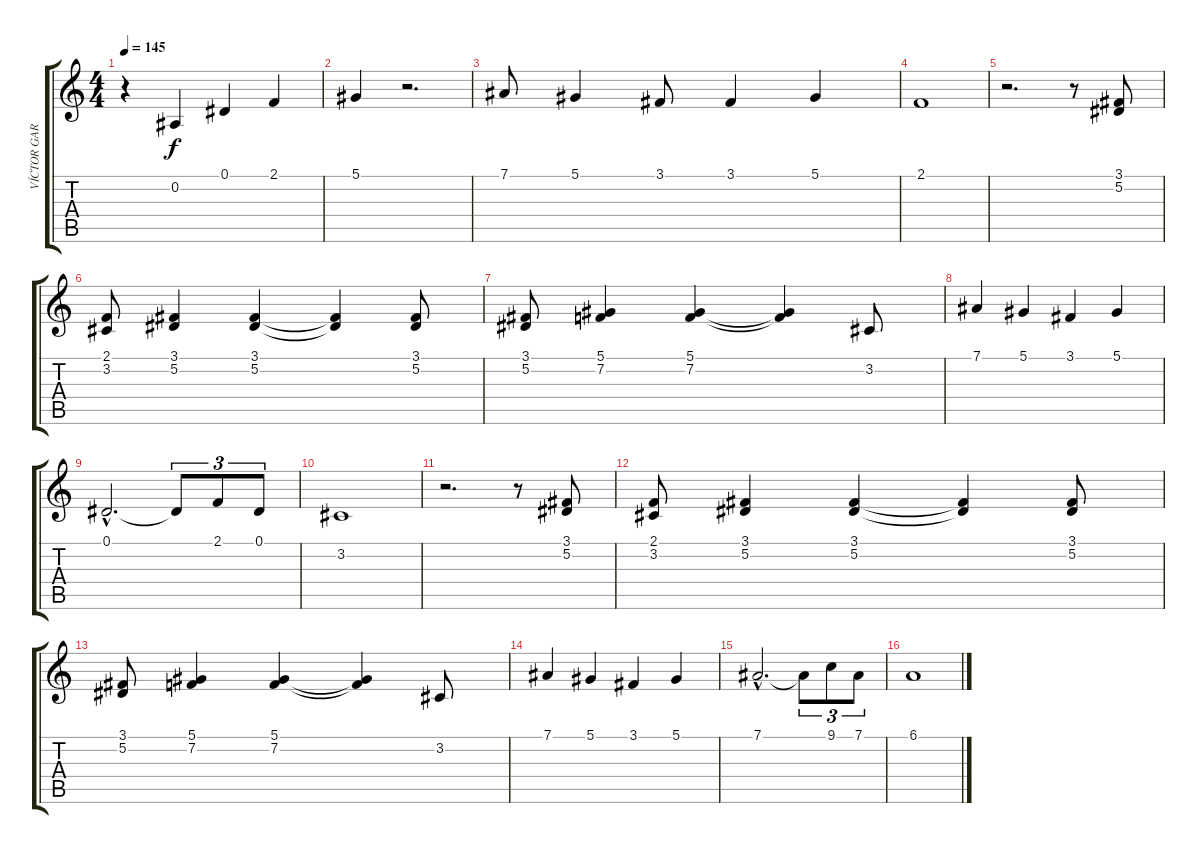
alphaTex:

\track ("VÍCTOR GARCÍA" "VÍCTOR GAR") {instrument clarinet}
\staff {score tabs}
\tuning (Eb4 Bb3 Gb3 Db3 Ab2 Eb2) {hide}
\ts (4 4)
\tempo 145
\clef g2
\ks c
r.4{dy f} 0.2.4 0.1.4 2.1.4 |
5.1.4 r.2{d} |
7.1.8 5.1.4 3.1.8 3.1.4 5.1.4 |
2.1.1 |
r.2{d} r.8 (3.1 5.2).8 |
(2.1 3.2).8 (3.1 5.2).4 (3.1 5.2).4 (3.1{t} 5.2{t}).4 (3.1 5.2).8 |
(3.1 5.2).8 (5.1 7.2).4 (5.1 7.2).4 (5.1{t} 7.2{t}).4 3.2.8 |
7.1.4 5.1.4 3.1.4 5.1.4 |
0.1{hac}.2{d} 0.1{t}.8{tu (3 2)} 2.1.8{tu (3 2)} 0.1.8{tu (3 2)} |
3.2.1 |
r.2{d} r.8 (3.1 5.2).8 |
(2.1 3.2).8 (3.1 5.2).4 (3.1 5.2).4 (3.1{t} 5.2{t}).4 (3.1 5.2).8 |
(3.1 5.2).8 (5.1 7.2).4 (5.1 7.2).4 (5.1{t} 7.2{t}).4 3.2.8 |
7.1.4 5.1.4 3.1.4 5.1.4 |
7.1{hac}.2{d} 7.1{t}.8{tu (3 2)} 9.1.8{tu (3 2)} 7.1.8{tu (3 2)} |
6.1.1
